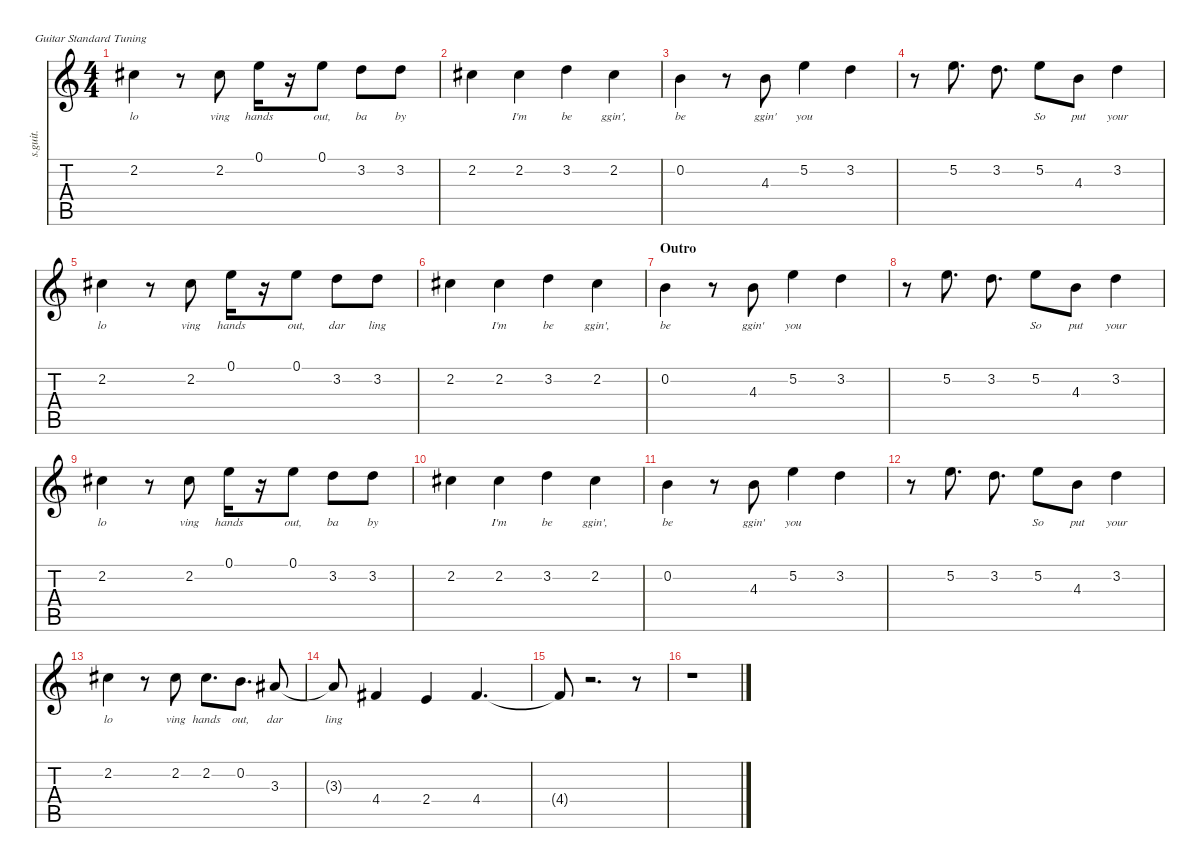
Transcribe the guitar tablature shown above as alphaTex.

\defaultSystemsLayout 4
\hideDynamics
\bracketExtendMode nobrackets
\track ("Damiano David (Vocals)" "s.guit.") {instrument tenorsax}
\staff {score tabs}
\tuning (E4 B3 G3 D3 A2 E2)
\displaytranspose 12
\ts (4 4)
\tempo (134 hide)
\clef g2
\ks c
2.2{acc #}.4{lyrics (0 "lo") lyrics (1 "") lyrics (2 "") lyrics (3 "") lyrics (4 "") dy ff} r.8 2.2{acc #}.8{lyrics (0 "ving") lyrics (1 "") lyrics (2 "") lyrics (3 "") lyrics (4 "")} 0.1.16{lyrics (0 "hands") lyrics (1 "") lyrics (2 "") lyrics (3 "") lyrics (4 "")} r.16 0.1.8{lyrics (0 "out,") lyrics (1 "") lyrics (2 "") lyrics (3 "") lyrics (4 "")} 3.2.8{lyrics (0 "ba") lyrics (1 "") lyrics (2 "") lyrics (3 "") lyrics (4 "")} 3.2.8{lyrics (0 "by") lyrics (1 "") lyrics (2 "") lyrics (3 "") lyrics (4 "")} |
2.2{acc #}.4{lyrics (0 "") lyrics (1 "") lyrics (2 "") lyrics (3 "") lyrics (4 "")} 2.2{acc #}.4{lyrics (0 "I'm") lyrics (1 "") lyrics (2 "") lyrics (3 "") lyrics (4 "")} 3.2.4{lyrics (0 "be") lyrics (1 "") lyrics (2 "") lyrics (3 "") lyrics (4 "")} 2.2{acc #}.4{lyrics (0 "ggin',") lyrics (1 "") lyrics (2 "") lyrics (3 "") lyrics (4 "")} |
0.2.4{lyrics (0 "be") lyrics (1 "") lyrics (2 "") lyrics (3 "") lyrics (4 "")} r.8 4.3.8{lyrics (0 "ggin'") lyrics (1 "") lyrics (2 "") lyrics (3 "") lyrics (4 "")} 5.2.4{lyrics (0 "you") lyrics (1 "") lyrics (2 "") lyrics (3 "") lyrics (4 "")} 3.2.4{lyrics (0 "") lyrics (1 "") lyrics (2 "") lyrics (3 "") lyrics (4 "")} |
r.8 5.2.8{d lyrics (0 "") lyrics (1 "") lyrics (2 "") lyrics (3 "") lyrics (4 "")} 3.2.8{d lyrics (0 "") lyrics (1 "") lyrics (2 "") lyrics (3 "") lyrics (4 "")} 5.2.8{lyrics (0 "So") lyrics (1 "") lyrics (2 "") lyrics (3 "") lyrics (4 "")} 4.3.8{lyrics (0 "put") lyrics (1 "") lyrics (2 "") lyrics (3 "") lyrics (4 "")} 3.2.4{lyrics (0 "your") lyrics (1 "") lyrics (2 "") lyrics (3 "") lyrics (4 "")} |
2.2{acc #}.4{lyrics (0 "lo") lyrics (1 "") lyrics (2 "") lyrics (3 "") lyrics (4 "")} r.8 2.2{acc #}.8{lyrics (0 "ving") lyrics (1 "") lyrics (2 "") lyrics (3 "") lyrics (4 "")} 0.1.16{lyrics (0 "hands") lyrics (1 "") lyrics (2 "") lyrics (3 "") lyrics (4 "")} r.16 0.1.8{lyrics (0 "out,") lyrics (1 "") lyrics (2 "") lyrics (3 "") lyrics (4 "")} 3.2.8{lyrics (0 "dar") lyrics (1 "") lyrics (2 "") lyrics (3 "") lyrics (4 "")} 3.2.8{lyrics (0 "ling") lyrics (1 "") lyrics (2 "") lyrics (3 "") lyrics (4 "")} |
2.2{acc #}.4{lyrics (0 "") lyrics (1 "") lyrics (2 "") lyrics (3 "") lyrics (4 "")} 2.2{acc #}.4{lyrics (0 "I'm") lyrics (1 "") lyrics (2 "") lyrics (3 "") lyrics (4 "")} 3.2.4{lyrics (0 "be") lyrics (1 "") lyrics (2 "") lyrics (3 "") lyrics (4 "")} 2.2{acc #}.4{lyrics (0 "ggin',") lyrics (1 "") lyrics (2 "") lyrics (3 "") lyrics (4 "")} |
\section ("" "Outro")
0.2.4{lyrics (0 "be") lyrics (1 "") lyrics (2 "") lyrics (3 "") lyrics (4 "")} r.8 4.3.8{lyrics (0 "ggin'") lyrics (1 "") lyrics (2 "") lyrics (3 "") lyrics (4 "")} 5.2.4{lyrics (0 "you") lyrics (1 "") lyrics (2 "") lyrics (3 "") lyrics (4 "")} 3.2.4{lyrics (0 "") lyrics (1 "") lyrics (2 "") lyrics (3 "") lyrics (4 "")} |
r.8 5.2.8{d lyrics (0 "") lyrics (1 "") lyrics (2 "") lyrics (3 "") lyrics (4 "")} 3.2.8{d lyrics (0 "") lyrics (1 "") lyrics (2 "") lyrics (3 "") lyrics (4 "")} 5.2.8{lyrics (0 "So") lyrics (1 "") lyrics (2 "") lyrics (3 "") lyrics (4 "")} 4.3.8{lyrics (0 "put") lyrics (1 "") lyrics (2 "") lyrics (3 "") lyrics (4 "")} 3.2.4{lyrics (0 "your") lyrics (1 "") lyrics (2 "") lyrics (3 "") lyrics (4 "")} |
2.2{acc #}.4{lyrics (0 "lo") lyrics (1 "") lyrics (2 "") lyrics (3 "") lyrics (4 "")} r.8 2.2{acc #}.8{lyrics (0 "ving") lyrics (1 "") lyrics (2 "") lyrics (3 "") lyrics (4 "")} 0.1.16{lyrics (0 "hands") lyrics (1 "") lyrics (2 "") lyrics (3 "") lyrics (4 "")} r.16 0.1.8{lyrics (0 "out,") lyrics (1 "") lyrics (2 "") lyrics (3 "") lyrics (4 "")} 3.2.8{lyrics (0 "ba") lyrics (1 "") lyrics (2 "") lyrics (3 "") lyrics (4 "")} 3.2.8{lyrics (0 "by") lyrics (1 "") lyrics (2 "") lyrics (3 "") lyrics (4 "")} |
2.2{acc #}.4{lyrics (0 "") lyrics (1 "") lyrics (2 "") lyrics (3 "") lyrics (4 "")} 2.2{acc #}.4{lyrics (0 "I'm") lyrics (1 "") lyrics (2 "") lyrics (3 "") lyrics (4 "")} 3.2.4{lyrics (0 "be") lyrics (1 "") lyrics (2 "") lyrics (3 "") lyrics (4 "")} 2.2{acc #}.4{lyrics (0 "ggin',") lyrics (1 "") lyrics (2 "") lyrics (3 "") lyrics (4 "")} |
0.2.4{lyrics (0 "be") lyrics (1 "") lyrics (2 "") lyrics (3 "") lyrics (4 "")} r.8 4.3.8{lyrics (0 "ggin'") lyrics (1 "") lyrics (2 "") lyrics (3 "") lyrics (4 "")} 5.2.4{lyrics (0 "you") lyrics (1 "") lyrics (2 "") lyrics (3 "") lyrics (4 "")} 3.2.4{lyrics (0 "") lyrics (1 "") lyrics (2 "") lyrics (3 "") lyrics (4 "")} |
r.8 5.2.8{d lyrics (0 "") lyrics (1 "") lyrics (2 "") lyrics (3 "") lyrics (4 "")} 3.2.8{d lyrics (0 "") lyrics (1 "") lyrics (2 "") lyrics (3 "") lyrics (4 "")} 5.2.8{lyrics (0 "So") lyrics (1 "") lyrics (2 "") lyrics (3 "") lyrics (4 "")} 4.3.8{lyrics (0 "put") lyrics (1 "") lyrics (2 "") lyrics (3 "") lyrics (4 "")} 3.2.4{lyrics (0 "your") lyrics (1 "") lyrics (2 "") lyrics (3 "") lyrics (4 "")} |
2.2{acc #}.4{lyrics (0 "lo") lyrics (1 "") lyrics (2 "") lyrics (3 "") lyrics (4 "")} r.8 2.2{acc #}.8{lyrics (0 "ving") lyrics (1 "") lyrics (2 "") lyrics (3 "") lyrics (4 "")} 2.2{acc #}.8{d lyrics (0 "hands") lyrics (1 "") lyrics (2 "") lyrics (3 "") lyrics (4 "")} 0.2.8{d lyrics (0 "out,") lyrics (1 "") lyrics (2 "") lyrics (3 "") lyrics (4 "")} 3.3{acc #}.8{lyrics (0 "dar") lyrics (1 "") lyrics (2 "") lyrics (3 "") lyrics (4 "")} |
3.3{t acc #}.8{lyrics (0 "ling") lyrics (1 "") lyrics (2 "") lyrics (3 "") lyrics (4 "")} 4.4{acc #}.4{lyrics (0 "") lyrics (1 "") lyrics (2 "") lyrics (3 "") lyrics (4 "")} 2.4.4{lyrics (0 "") lyrics (1 "") lyrics (2 "") lyrics (3 "") lyrics (4 "")} 4.4{acc #}.4{d lyrics (0 "") lyrics (1 "") lyrics (2 "") lyrics (3 "") lyrics (4 "")} |
4.4{t acc #}.8{lyrics (0 "") lyrics (1 "") lyrics (2 "") lyrics (3 "") lyrics (4 "")} r.2{d} r.8 |
r.1
